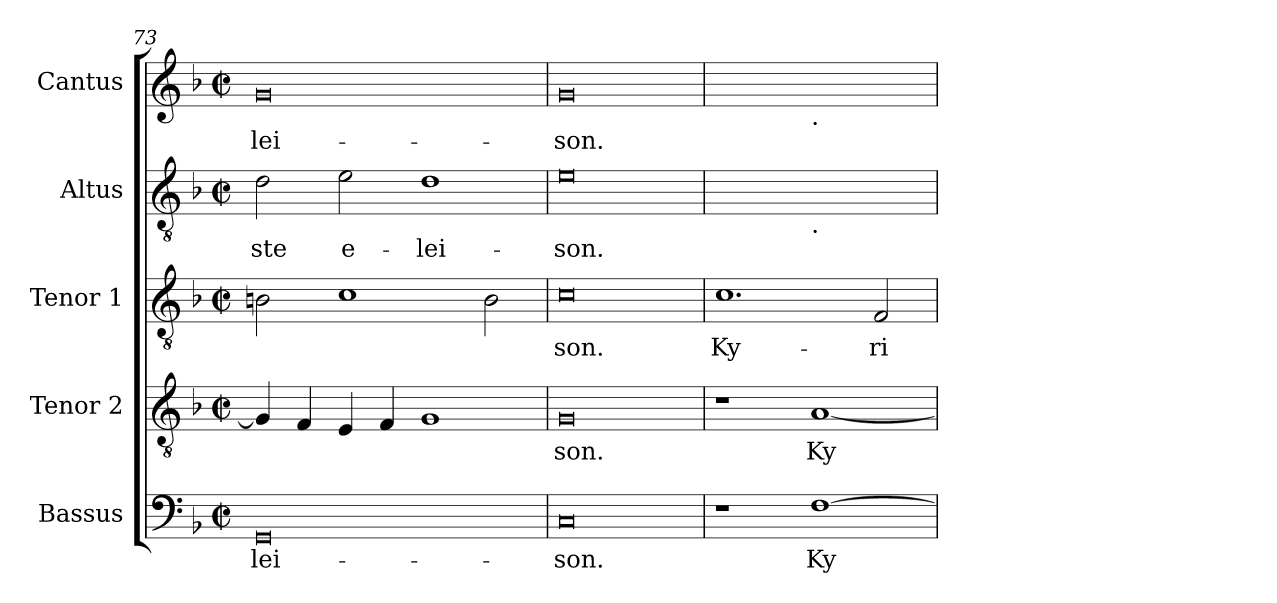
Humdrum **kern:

**kern	**text	**kern	**text	**kern	**text	**kern	**text	**kern	**text
*part5	*part5	*part4	*part4	*part3	*part3	*part2	*part2	*part1	*part1
*staff5	*staff5	*staff4	*staff4	*staff3	*staff3	*staff2	*staff2	*staff1	*staff1
*I"Bassus	*	*I"Tenor 2	*	*I"Tenor 1	*	*I"Altus	*	*I"Cantus	*
*clefF4	*	*clefGv2	*	*clefGv2	*	*clefGv2	*	*clefG2	*
*k[b-]	*	*k[b-]	*	*k[b-]	*	*k[b-]	*	*k[b-]	*
*F:	*	*F:	*	*F:	*	*F:	*	*F:	*
*M2/2	*	*M2/2	*	*M2/2	*	*M2/2	*	*M2/2	*
*met(c|)	*	*met(c|)	*	*met(c|)	*	*met(c|)	*	*met(c|)	*
=73	=73	=73	=73	=73	=73	=73	=73	=73	=73
!	!LO:LY:b:cj	!	!	!	!	!	!LO:LY:b:cj	!	!LO:LY:b:cj
0GG	-lei-	4G/]	.	2Bn\	.	2d\	-ste	0g	-lei-
.	.	4F/	.	.	.	.	.	.	.
!	!	!	!	!	!	!	!LO:LY:b:cj	!	!
.	.	4E/	.	1c	.	2e\	e-	.	.
.	.	4F/	.	.	.	.	.	.	.
!	!	!	!	!	!	!	!LO:LY:b:cj	!	!
.	.	1G	.	.	.	1d	-lei-	.	.
.	.	.	.	2B\	.	.	.	.	.
=74	=74	=74	=74	=74	=74	=74	=74	=74	=74
!	!LO:LY:b:cj	!	!LO:LY:b:cj	!	!LO:LY:b:cj	!	!LO:LY:b:cj	!	!LO:LY:b:cj
0C	-son.	0G	-son.	0c	-son.	0e	-son.	0g	-son.
!!LO:LB:g=z
=75	=75	=75	=75	=75	=75	=75	=75	=75	=75
!	!	!	!	!	!LO:LY:b:cj	!	!	!	!
1r	.	1r	.	1.c	Ky-	1ryy	.	1ryy	.
!	!	!	!	!	!	!	!	!LO:TX:b:t=.	!
!	!	!	!	!	!	!LO:TX:b:t=.	!	!	!
!	!LO:LY:b:cj	!	!LO:LY:b:cj	!	!	!	!	!	!
[>1F	Ky-	[<1A	Ky-	.	.	1ryy	.	1ryy	.
!	!	!	!	!	!LO:LY:b:cj	!	!	!	!
.	.	.	.	2F/	-ri-	.	.	.	.
=	=	=	=	=	=	=	=	=	=
*-	*-	*-	*-	*-	*-	*-	*-	*-	*-
